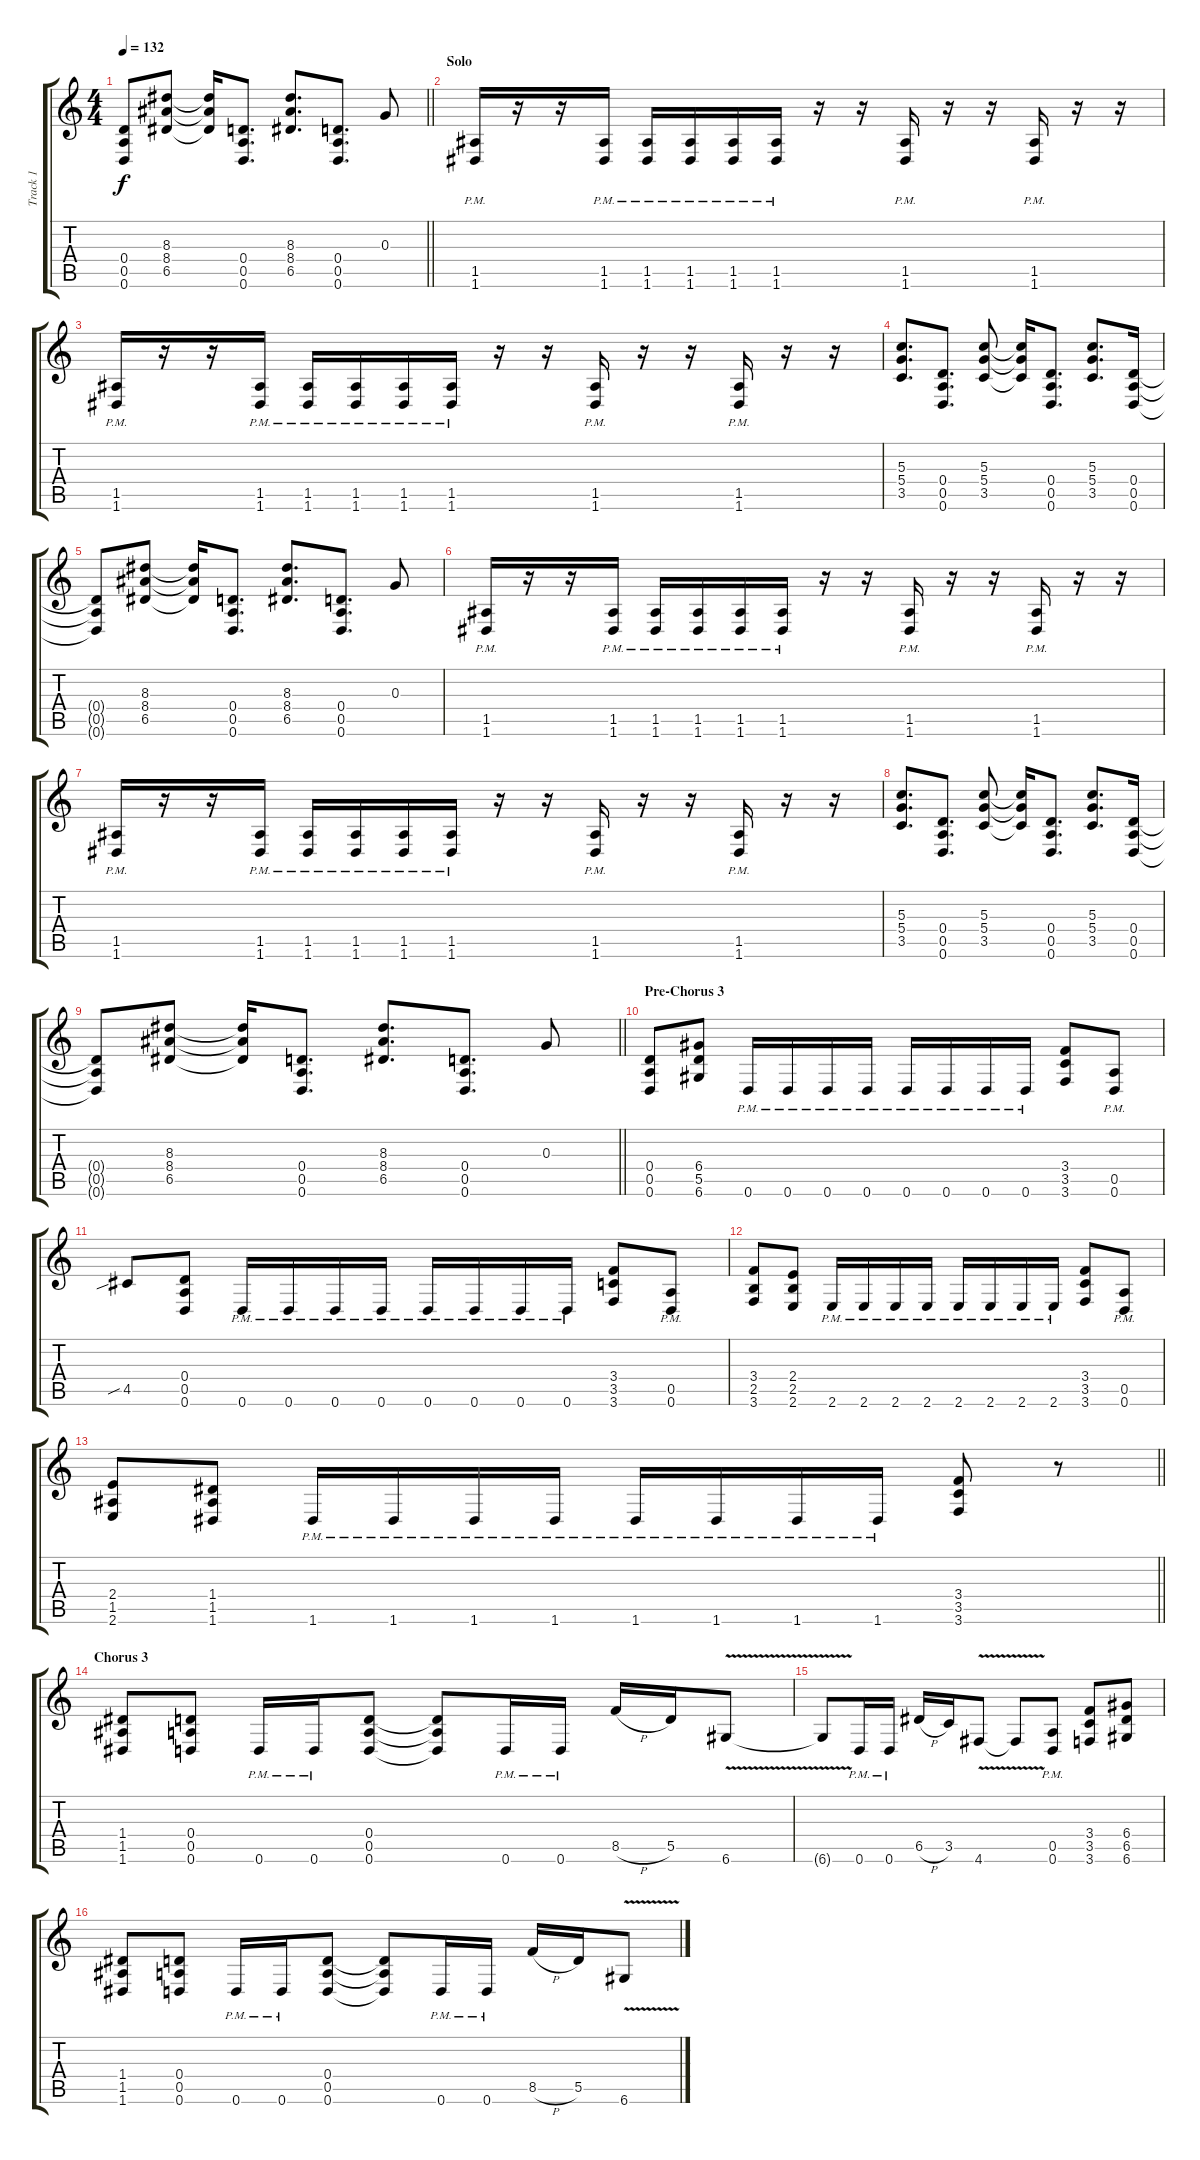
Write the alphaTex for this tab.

\track ("Track 1" "Track 1") {instrument distortionguitar}
\staff {score tabs}
\tuning (E4 B3 G3 D3 A2 D2) {hide}
\ts (4 4)
\tempo 132
\clef g2
\barLineRight lightlight
\ks c
(0.4{t} 0.5{t} 0.6{t}).8{dy f} (8.3 8.4 6.5).8 (8.3{t} 8.4{t} 6.5{t}).16 (0.4 0.5 0.6).8{d} (8.3 8.4 6.5).8{d} (0.4 0.5 0.6).8{d} 0.3.8 |
\section ("" "Solo")
(1.5{pm} 1.6{pm}).16 r.16 r.16 (1.5{pm} 1.6{pm}).16 (1.5{pm} 1.6{pm}).16 (1.5{pm} 1.6{pm}).16 (1.5{pm} 1.6{pm}).16 (1.5{pm} 1.6{pm}).16 r.16 r.16 (1.5{pm} 1.6{pm}).16 r.16 r.16 (1.5{pm} 1.6{pm}).16 r.16 r.16 |
(1.5{pm} 1.6{pm}).16 r.16 r.16 (1.5{pm} 1.6{pm}).16 (1.5{pm} 1.6{pm}).16 (1.5{pm} 1.6{pm}).16 (1.5{pm} 1.6{pm}).16 (1.5{pm} 1.6{pm}).16 r.16 r.16 (1.5{pm} 1.6{pm}).16 r.16 r.16 (1.5{pm} 1.6{pm}).16 r.16 r.16 |
(5.3 5.4 3.5).8{d} (0.4 0.5 0.6).8{d} (5.3 5.4 3.5).8 (5.3{t} 5.4{t} 3.5{t}).16 (0.4 0.5 0.6).8{d} (5.3 5.4 3.5).8{d} (0.4 0.5 0.6).16 |
(0.4{t} 0.5{t} 0.6{t}).8 (8.3 8.4 6.5).8 (8.3{t} 8.4{t} 6.5{t}).16 (0.4 0.5 0.6).8{d} (8.3 8.4 6.5).8{d} (0.4 0.5 0.6).8{d} 0.3.8 |
(1.5{pm} 1.6{pm}).16 r.16 r.16 (1.5{pm} 1.6{pm}).16 (1.5{pm} 1.6{pm}).16 (1.5{pm} 1.6{pm}).16 (1.5{pm} 1.6{pm}).16 (1.5{pm} 1.6{pm}).16 r.16 r.16 (1.5{pm} 1.6{pm}).16 r.16 r.16 (1.5{pm} 1.6{pm}).16 r.16 r.16 |
(1.5{pm} 1.6{pm}).16 r.16 r.16 (1.5{pm} 1.6{pm}).16 (1.5{pm} 1.6{pm}).16 (1.5{pm} 1.6{pm}).16 (1.5{pm} 1.6{pm}).16 (1.5{pm} 1.6{pm}).16 r.16 r.16 (1.5{pm} 1.6{pm}).16 r.16 r.16 (1.5{pm} 1.6{pm}).16 r.16 r.16 |
(5.3 5.4 3.5).8{d} (0.4 0.5 0.6).8{d} (5.3 5.4 3.5).8 (5.3{t} 5.4{t} 3.5{t}).16 (0.4 0.5 0.6).8{d} (5.3 5.4 3.5).8{d} (0.4 0.5 0.6).16 |
\barLineRight lightlight
(0.4{t} 0.5{t} 0.6{t}).8 (8.3 8.4 6.5).8 (8.3{t} 8.4{t} 6.5{t}).16 (0.4 0.5 0.6).8{d} (8.3 8.4 6.5).8{d} (0.4 0.5 0.6).8{d} 0.3.8 |
\section ("" "Pre-Chorus 3")
(0.4 0.5 0.6).8 (6.4 5.5 6.6).8 0.6{pm}.16 0.6{pm}.16 0.6{pm}.16 0.6{pm}.16 0.6{pm}.16 0.6{pm}.16 0.6{pm}.16 0.6{pm}.16 (3.4 3.5 3.6).8 (0.5{pm} 0.6{pm}).8 |
4.5{sib}.8 (0.4 0.5 0.6).8 0.6{pm}.16 0.6{pm}.16 0.6{pm}.16 0.6{pm}.16 0.6{pm}.16 0.6{pm}.16 0.6{pm}.16 0.6{pm}.16 (3.4 3.5 3.6).8 (0.5{pm} 0.6{pm}).8 |
(3.4 2.5 3.6).8 (2.4 2.5 2.6).8 2.6{pm}.16 2.6{pm}.16 2.6{pm}.16 2.6{pm}.16 2.6{pm}.16 2.6{pm}.16 2.6{pm}.16 2.6{pm}.16 (3.4 3.5 3.6).8 (0.5{pm} 0.6{pm}).8 |
\barLineRight lightlight
(2.4 1.5 2.6).8 (1.4 1.5 1.6).8 1.6{pm}.16 1.6{pm}.16 1.6{pm}.16 1.6{pm}.16 1.6{pm}.16 1.6{pm}.16 1.6{pm}.16 1.6{pm}.16 (3.4 3.5 3.6).8 r.8 |
\section ("" "Chorus 3")
(1.4 1.5 1.6).8 (0.4 0.5 0.6).8 0.6{pm}.16 0.6{pm}.16 (0.4 0.5 0.6).8 (0.4{t} 0.5{t} 0.6{t}).8 0.6{pm}.16 0.6{pm}.16 8.5{h}.16 5.5.16 6.6{v}.8 |
6.6{t}.8 0.6{pm}.16 0.6{pm}.16 6.5{h}.16 3.5.16 4.6{v}.8 4.6{t}.8 (0.5{pm} 0.6{pm}).8 (3.4 3.5 3.6).8 (6.4 6.5 6.6).8 |
(1.4 1.5 1.6).8 (0.4 0.5 0.6).8 0.6{pm}.16 0.6{pm}.16 (0.4 0.5 0.6).8 (0.4{t} 0.5{t} 0.6{t}).8 0.6{pm}.16 0.6{pm}.16 8.5{h}.16 5.5.16 6.6{v}.8
